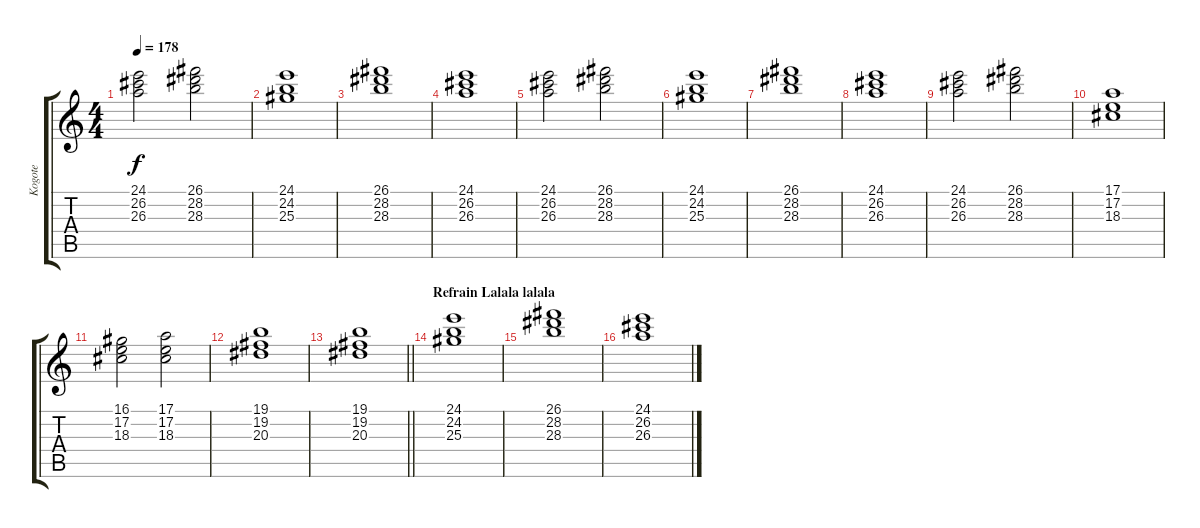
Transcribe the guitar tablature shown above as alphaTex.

\track ("Kogote" "Kogote") {instrument drawbarorgan}
\staff {score tabs}
\tuning (E4 B3 G3 D3 A2 E2) {hide}
\ts (4 4)
\tempo 178
\clef g2
\ks c
(24.1 26.2 26.3).2{dy f} (26.1 28.2 28.3).2 |
(24.1 24.2 25.3).1 |
(26.1 28.2 28.3).1 |
(24.1 26.2 26.3).1 |
(24.1 26.2 26.3).2 (26.1 28.2 28.3).2 |
(24.1 24.2 25.3).1 |
(26.1 28.2 28.3).1 |
(24.1 26.2 26.3).1 |
(24.1 26.2 26.3).2 (26.1 28.2 28.3).2 |
(17.1 17.2 18.3).1{volume 12} |
(16.1 17.2 18.3).2 (17.1 17.2 18.3).2 |
(19.1 19.2 20.3).1 |
\barLineRight lightlight
(19.1 19.2 20.3).1 |
\section ("" "Refrain Lalala lalala ")
(24.1 24.2 25.3).1{volume 8} |
(26.1 28.2 28.3).1 |
(24.1 26.2 26.3).1
